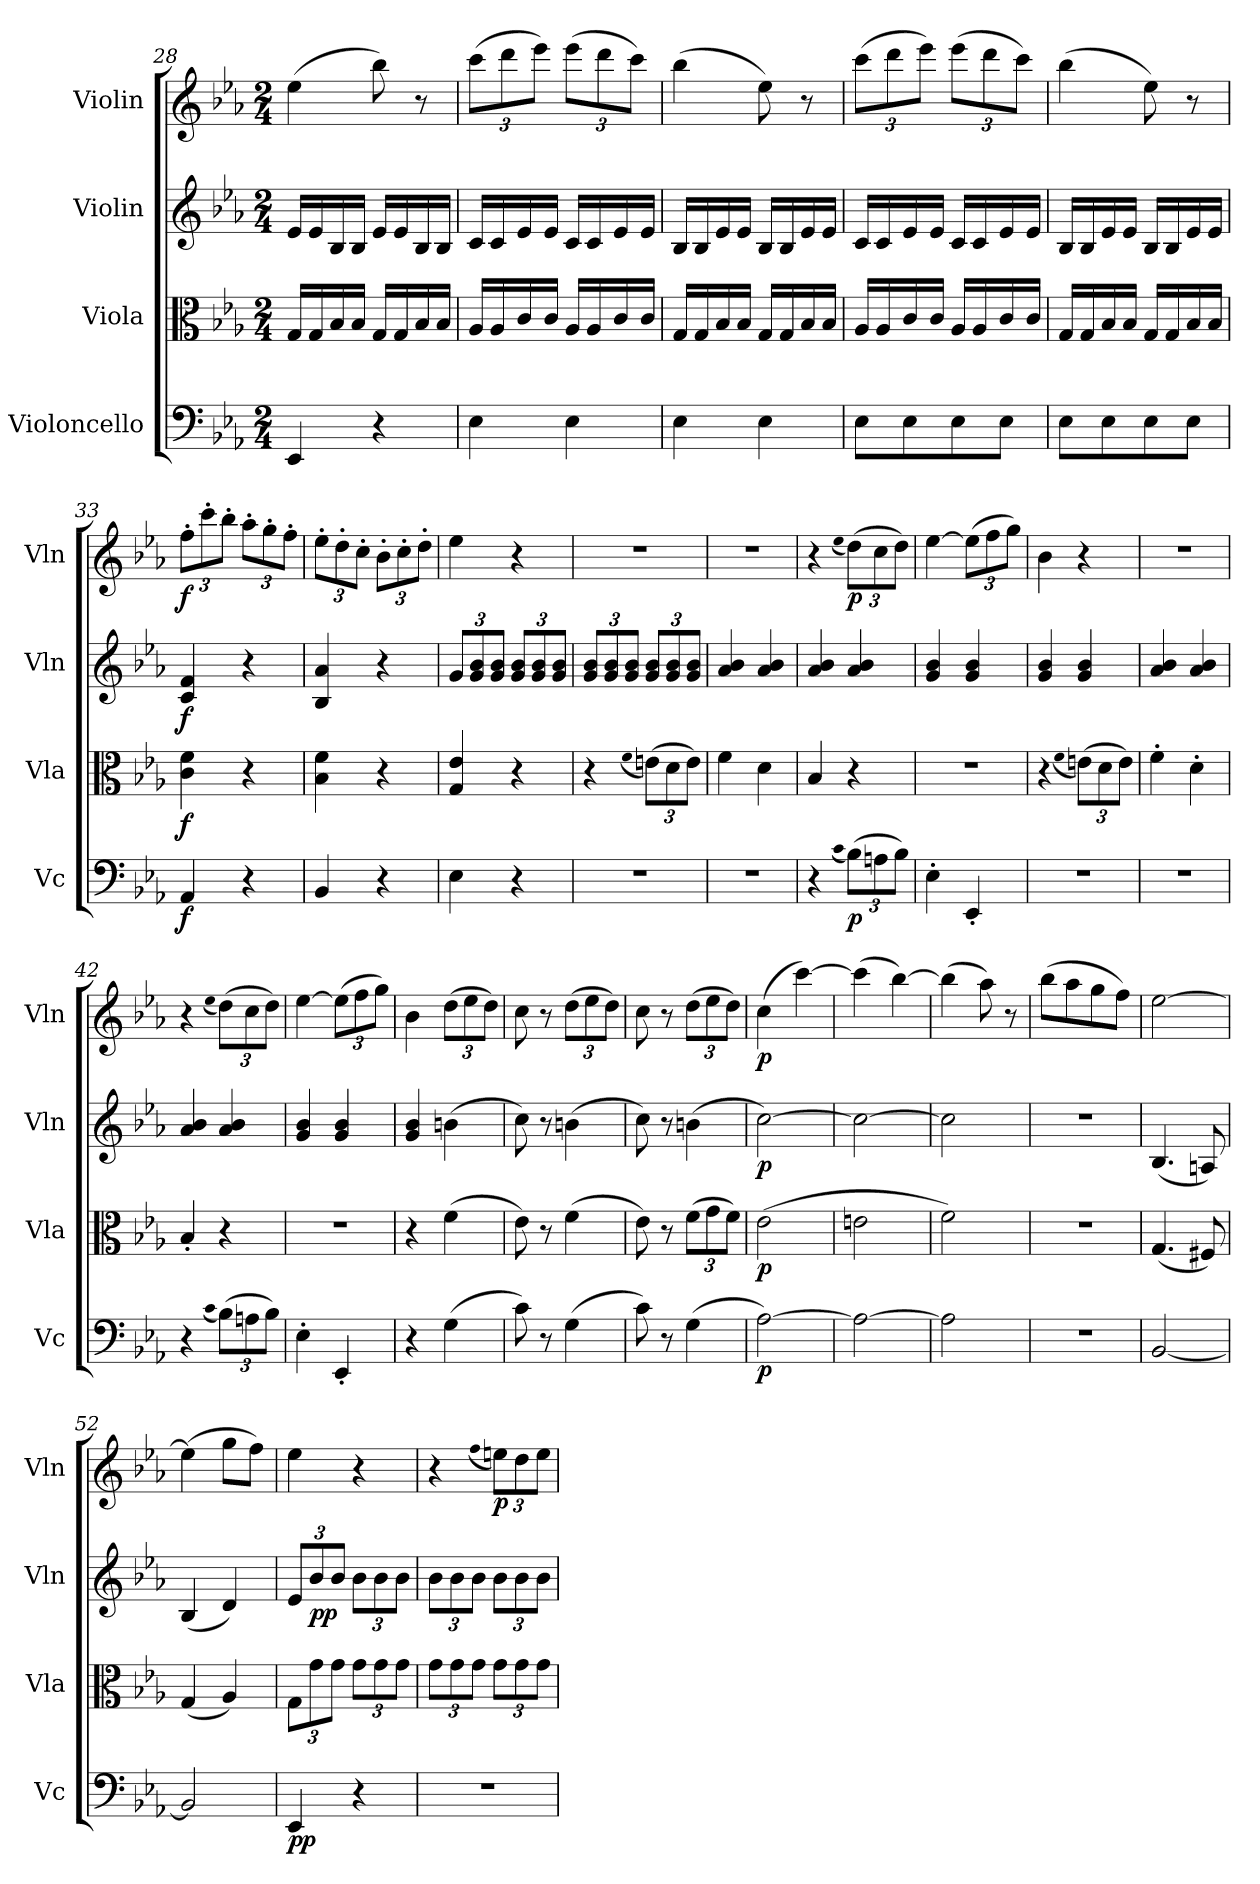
**kern	**dynam	**kern	**dynam	**kern	**dynam	**kern	**dynam
*part4	*part4	*part3	*part3	*part2	*part2	*part1	*part1
*staff4	*staff4	*staff3	*staff3	*staff2	*staff2	*staff1	*staff1
*I"Violoncello	*	*I"Viola	*	*I"Violin	*	*I"Violin	*
*I'Vc	*	*I'Vla	*	*I'Vln	*	*I'Vln	*
*clefF4	*	*clefC3	*	*clefG2	*	*clefG2	*
*k[b-e-a-]	*	*k[b-e-a-]	*	*k[b-e-a-]	*	*k[b-e-a-]	*
*M2/4	*	*M2/4	*	*M2/4	*	*M2/4	*
=28	=28	=28	=28	=28	=28	=28	=28
4EE-/	.	16G/LL	.	16e-/LL	.	(4ee-\	.
.	.	16G/	.	16e-/	.	.	.
.	.	16B-/	.	16B-/	.	.	.
.	.	16B-/JJ	.	16B-/JJ	.	.	.
4r	.	16G/LL	.	16e-/LL	.	8bb-\)	.
.	.	16G/	.	16e-/	.	.	.
.	.	16B-/	.	16B-/	.	8r	.
.	.	16B-/JJ	.	16B-/JJ	.	.	.
=29	=29	=29	=29	=29	=29	=29	=29
4E-\	.	16A-/LL	.	16c/LL	.	(12ccc\L	.
.	.	16A-/	.	16c/	.	.	.
.	.	.	.	.	.	12ddd\	.
.	.	16c/	.	16e-/	.	.	.
.	.	.	.	.	.	12eee-\J)	.
.	.	16c/JJ	.	16e-/JJ	.	.	.
4E-\	.	16A-/LL	.	16c/LL	.	(12eee-\L	.
.	.	16A-/	.	16c/	.	.	.
.	.	.	.	.	.	12ddd\	.
.	.	16c/	.	16e-/	.	.	.
.	.	.	.	.	.	12ccc\J)	.
.	.	16c/JJ	.	16e-/JJ	.	.	.
=30	=30	=30	=30	=30	=30	=30	=30
4E-\	.	16G/LL	.	16B-/LL	.	(4bb-\	.
.	.	16G/	.	16B-/	.	.	.
.	.	16B-/	.	16e-/	.	.	.
.	.	16B-/JJ	.	16e-/JJ	.	.	.
4E-\	.	16G/LL	.	16B-/LL	.	8ee-\)	.
.	.	16G/	.	16B-/	.	.	.
.	.	16B-/	.	16e-/	.	8r	.
.	.	16B-/JJ	.	16e-/JJ	.	.	.
=31	=31	=31	=31	=31	=31	=31	=31
8E-\L	.	16A-/LL	.	16c/LL	.	(12ccc\L	.
.	.	16A-/	.	16c/	.	.	.
.	.	.	.	.	.	12ddd\	.
8E-\	.	16c/	.	16e-/	.	.	.
.	.	.	.	.	.	12eee-\J)	.
.	.	16c/JJ	.	16e-/JJ	.	.	.
8E-\	.	16A-/LL	.	16c/LL	.	(12eee-\L	.
.	.	16A-/	.	16c/	.	.	.
.	.	.	.	.	.	12ddd\	.
8E-\J	.	16c/	.	16e-/	.	.	.
.	.	.	.	.	.	12ccc\J)	.
.	.	16c/JJ	.	16e-/JJ	.	.	.
=32	=32	=32	=32	=32	=32	=32	=32
8E-\L	.	16G/LL	.	16B-/LL	.	(4bb-\	.
.	.	16G/	.	16B-/	.	.	.
8E-\	.	16B-/	.	16e-/	.	.	.
.	.	16B-/JJ	.	16e-/JJ	.	.	.
8E-\	.	16G/LL	.	16B-/LL	.	8ee-\)	.
.	.	16G/	.	16B-/	.	.	.
8E-\J	.	16B-/	.	16e-/	.	8r	.
.	.	16B-/JJ	.	16e-/JJ	.	.	.
=33	=33	=33	=33	=33	=33	=33	=33
4AA-/	f	4c\ 4f\	f	4c/ 4f/	f	12ff'\L	f
.	.	.	.	.	.	12ccc'\	.
.	.	.	.	.	.	12bb-'\J	.
4r	.	4r	.	4r	.	12aa-'\L	.
.	.	.	.	.	.	12gg'\	.
.	.	.	.	.	.	12ff'\J	.
=34	=34	=34	=34	=34	=34	=34	=34
4BB-/	.	4B-\ 4f\	.	4B-/ 4a-/	.	12ee-'\L	.
.	.	.	.	.	.	12dd'\	.
.	.	.	.	.	.	12cc'\J	.
4r	.	4r	.	4r	.	12b-'\L	.
.	.	.	.	.	.	12cc'\	.
.	.	.	.	.	.	12dd'\J	.
=35	=35	=35	=35	=35	=35	=35	=35
4E-\	.	4G/ 4e-/	.	12g/L	.	4ee-\	.
.	.	.	.	12g/ 12b-/	.	.	.
.	.	.	.	12g/ 12b-/J	.	.	.
4r	.	4r	.	12g/ 12b-/L	.	4r	.
.	.	.	.	12g/ 12b-/	.	.	.
.	.	.	.	12g/ 12b-/J	.	.	.
=36	=36	=36	=36	=36	=36	=36	=36
2r	.	4r	.	12g/ 12b-/L	.	2r	.
.	.	.	.	12g/ 12b-/	.	.	.
.	.	.	.	12g/ 12b-/J	.	.	.
.	.	(qf	.	.	.	.	.
.	.	(12en\L)	.	12g/ 12b-/L	.	.	.
.	.	12d\	.	12g/ 12b-/	.	.	.
.	.	12e\J)	.	12g/ 12b-/J	.	.	.
=37	=37	=37	=37	=37	=37	=37	=37
2r	.	4f\	.	4a-/ 4b-/	.	2r	.
.	.	4d\	.	4a-/ 4b-/	.	.	.
=38	=38	=38	=38	=38	=38	=38	=38
4r	.	4B-/	.	4a-/ 4b-/	.	4r	.
(qc	.	.	.	.	.	(qee-	.
(12B-\L)	p	4r	.	4a-/ 4b-/	.	(12dd\L)	p
12An\	.	.	.	.	.	12cc\	.
12B-\J)	.	.	.	.	.	12dd\J)	.
=39	=39	=39	=39	=39	=39	=39	=39
4E-'\	.	2r	.	4g/ 4b-/	.	[4ee-\	.
4EE-'/	.	.	.	4g/ 4b-/	.	(12ee-\L]	.
.	.	.	.	.	.	12ff\	.
.	.	.	.	.	.	12gg\J)	.
=40	=40	=40	=40	=40	=40	=40	=40
2r	.	4r	.	4g/ 4b-/	.	4b-\	.
.	.	(qf	.	.	.	.	.
.	.	(12en\L)	.	4g/ 4b-/	.	4r	.
.	.	12d\	.	.	.	.	.
.	.	12e\J)	.	.	.	.	.
=41	=41	=41	=41	=41	=41	=41	=41
2r	.	4f'\	.	4a-/ 4b-/	.	2r	.
.	.	4d'\	.	4a-/ 4b-/	.	.	.
=42	=42	=42	=42	=42	=42	=42	=42
4r	.	4B-'/	.	4a-/ 4b-/	.	4r	.
(qc	.	.	.	.	.	(qee-	.
(12B-\L)	.	4r	.	4a-/ 4b-/	.	(12dd\L)	.
12An\	.	.	.	.	.	12cc\	.
12B-\J)	.	.	.	.	.	12dd\J)	.
=43	=43	=43	=43	=43	=43	=43	=43
4E-'\	.	2r	.	4g/ 4b-/	.	[4ee-\	.
4EE-'/	.	.	.	4g/ 4b-/	.	(12ee-\L]	.
.	.	.	.	.	.	12ff\	.
.	.	.	.	.	.	12gg\J)	.
=44	=44	=44	=44	=44	=44	=44	=44
4r	.	4r	.	4g/ 4b-/	.	4b-\	.
(4G\	.	(4f\	.	(4bn\	.	(12dd\L	.
.	.	.	.	.	.	12ee-\	.
.	.	.	.	.	.	12dd\J)	.
=45	=45	=45	=45	=45	=45	=45	=45
8c\)	.	8e-\)	.	8cc\)	.	8cc\	.
8r	.	8r	.	8r	.	8r	.
(4G\	.	(4f\	.	(4bn\	.	(12dd\L	.
.	.	.	.	.	.	12ee-\	.
.	.	.	.	.	.	12dd\J)	.
=46	=46	=46	=46	=46	=46	=46	=46
8c\)	.	8e-\)	.	8cc\)	.	8cc\	.
8r	.	8r	.	8r	.	8r	.
(4G\	.	(12f\L	.	(4bn\	.	(12dd\L	.
.	.	12g\	.	.	.	12ee-\	.
.	.	12f\J)	.	.	.	12dd\J)	.
=47	=47	=47	=47	=47	=47	=47	=47
[2A-\)	p	(2e-\	p	[2cc\)	p	(4cc\	p
.	.	.	.	.	.	[4ccc\)	.
=48	=48	=48	=48	=48	=48	=48	=48
2A-\_	.	2en\	.	2cc\_	.	(4ccc\]	.
.	.	.	.	.	.	[4bb-\)	.
=49	=49	=49	=49	=49	=49	=49	=49
2A-\]	.	2f\)	.	2cc\]	.	(4bb-\]	.
.	.	.	.	.	.	8aa-\)	.
.	.	.	.	.	.	8r	.
=50	=50	=50	=50	=50	=50	=50	=50
2r	.	2r	.	2r	.	(8bb-\L	.
.	.	.	.	.	.	8aa-\	.
.	.	.	.	.	.	8gg\	.
.	.	.	.	.	.	8ff\J)	.
=51	=51	=51	=51	=51	=51	=51	=51
[2BB-/	.	(4.G/	.	(4.B-/	.	[2ee-\	.
.	.	8F#X/)	.	8An/)	.	.	.
=52	=52	=52	=52	=52	=52	=52	=52
2BB-/]	.	(4G/	.	(4B-/	.	(4ee-\]	.
.	.	4A-/)	.	4d/)	.	8gg\L	.
.	.	.	.	.	.	8ff\J)	.
=53	=53	=53	=53	=53	=53	=53	=53
4EE-/	pp	12G\L	.	12e-/L	.	4ee-\	.
.	.	12g\	.	12b-/	pp	.	.
.	.	12g\J	.	12b-/J	.	.	.
4r	.	12g\L	.	12b-\L	.	4r	.
.	.	12g\	.	12b-\	.	.	.
.	.	12g\J	.	12b-\J	.	.	.
=54	=54	=54	=54	=54	=54	=54	=54
2r	.	12g\L	.	12b-\L	.	4r	.
.	.	12g\	.	12b-\	.	.	.
.	.	12g\J	.	12b-\J	.	.	.
.	.	.	.	.	.	(qff	.
.	.	12g\L	.	12b-\L	.	12een\L)	p
.	.	12g\	.	12b-\	.	12dd\	.
.	.	12g\J	.	12b-\J	.	12ee\J	.
=	=	=	=	=	=	=	=
*-	*-	*-	*-	*-	*-	*-	*-
